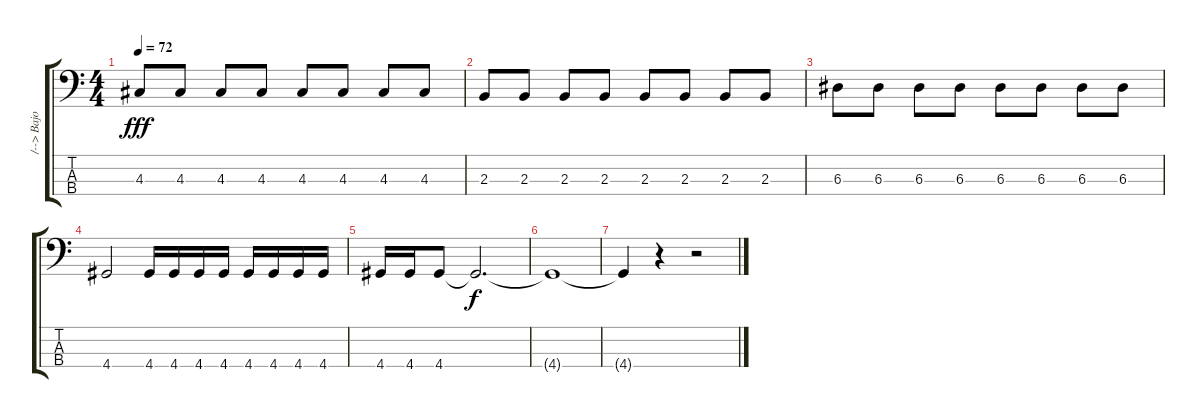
\track ("/--> Bajo <---/" "/--> Bajo ") {instrument electricbassfinger}
\staff {score tabs}
\tuning (G2 D2 A1 E1) {hide}
\ts (4 4)
\tempo 72
\clef f4
\ks c
4.3.8{dy fff} 4.3.8 4.3.8 4.3.8 4.3.8 4.3.8 4.3.8 4.3.8 |
2.3.8 2.3.8 2.3.8 2.3.8 2.3.8 2.3.8 2.3.8 2.3.8 |
6.3.8 6.3.8 6.3.8 6.3.8 6.3.8 6.3.8 6.3.8 6.3.8 |
4.4.2 4.4.16 4.4.16 4.4.16 4.4.16 4.4.16 4.4.16 4.4.16 4.4.16 |
4.4.16{txt ""} 4.4.16 4.4.8 4.4{t}.2{d dy f} |
4.4{t}.1 |
4.4{t}.4 r.4 r.2
